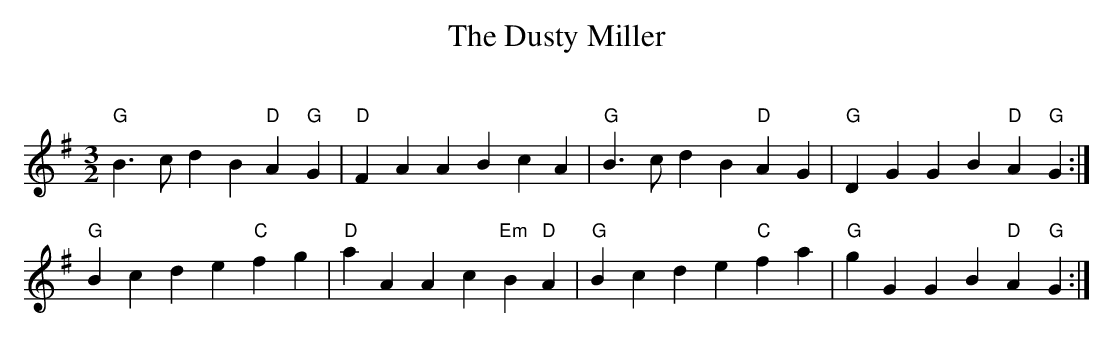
X:1
T:The Dusty Miller
Q:180
M: 3/2
L: 1/4
K: G
"G"B>cdB"D"A"G"G|"D"FAABcA|"G"B>cdB"D"AG|"G"DGGB"D"A"G"G:|
"G"Bcde"C"fg|"D"aAAc"Em"B"D"A|"G"Bcde"C"fa|"G"gGGB"D"A"G"G:|
